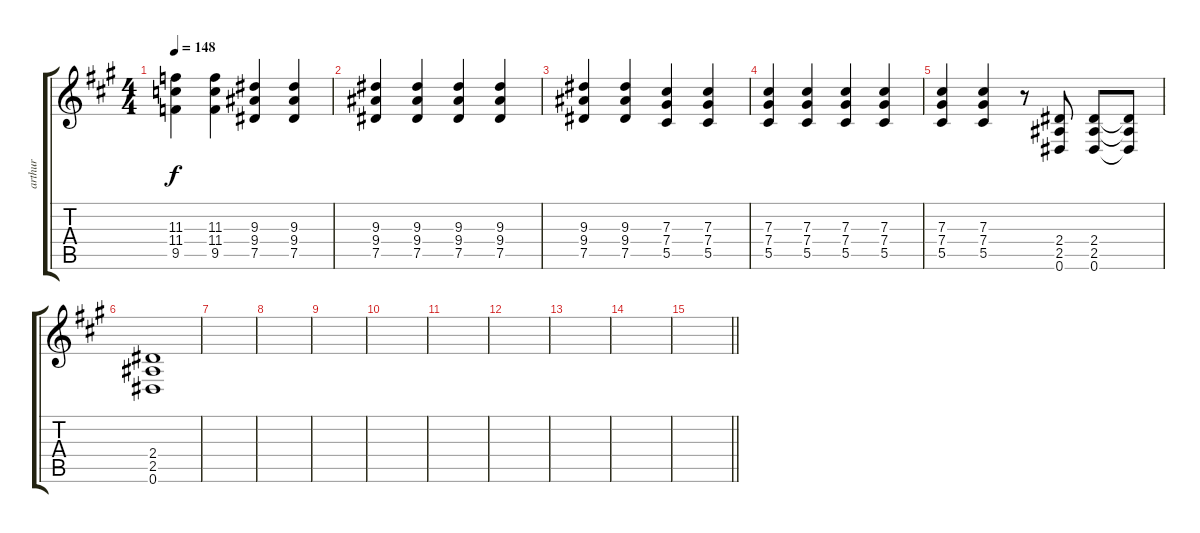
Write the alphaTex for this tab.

\track ("arthur" "arthur") {instrument overdrivenguitar}
\staff {score tabs}
\tuning (Eb4 Bb3 Gb3 Db3 Ab2 Eb2) {hide}
\ts (4 4)
\tempo 148
\clef g2
\ks a
(11.3 11.4 9.5).4{dy f} (11.3 11.4 9.5).4 (9.3 9.4 7.5).4 (9.3 9.4 7.5).4 |
(9.3 9.4 7.5).4 (9.3 9.4 7.5).4 (9.3 9.4 7.5).4 (9.3 9.4 7.5).4 |
(9.3 9.4 7.5).4 (9.3 9.4 7.5).4 (7.3 7.4 5.5).4 (7.3 7.4 5.5).4 |
(7.3 7.4 5.5).4 (7.3 7.4 5.5).4 (7.3 7.4 5.5).4 (7.3 7.4 5.5).4 |
(7.3 7.4 5.5).4 (7.3 7.4 5.5).4 r.8 (2.4 2.5 0.6).8 (2.4 2.5 0.6).8 (2.4{t} 2.5{t} 0.6{t}).8 |
(2.4 2.5 0.6).1 |
|
|
|
|
|
|
|
|
\barLineRight lightlight
